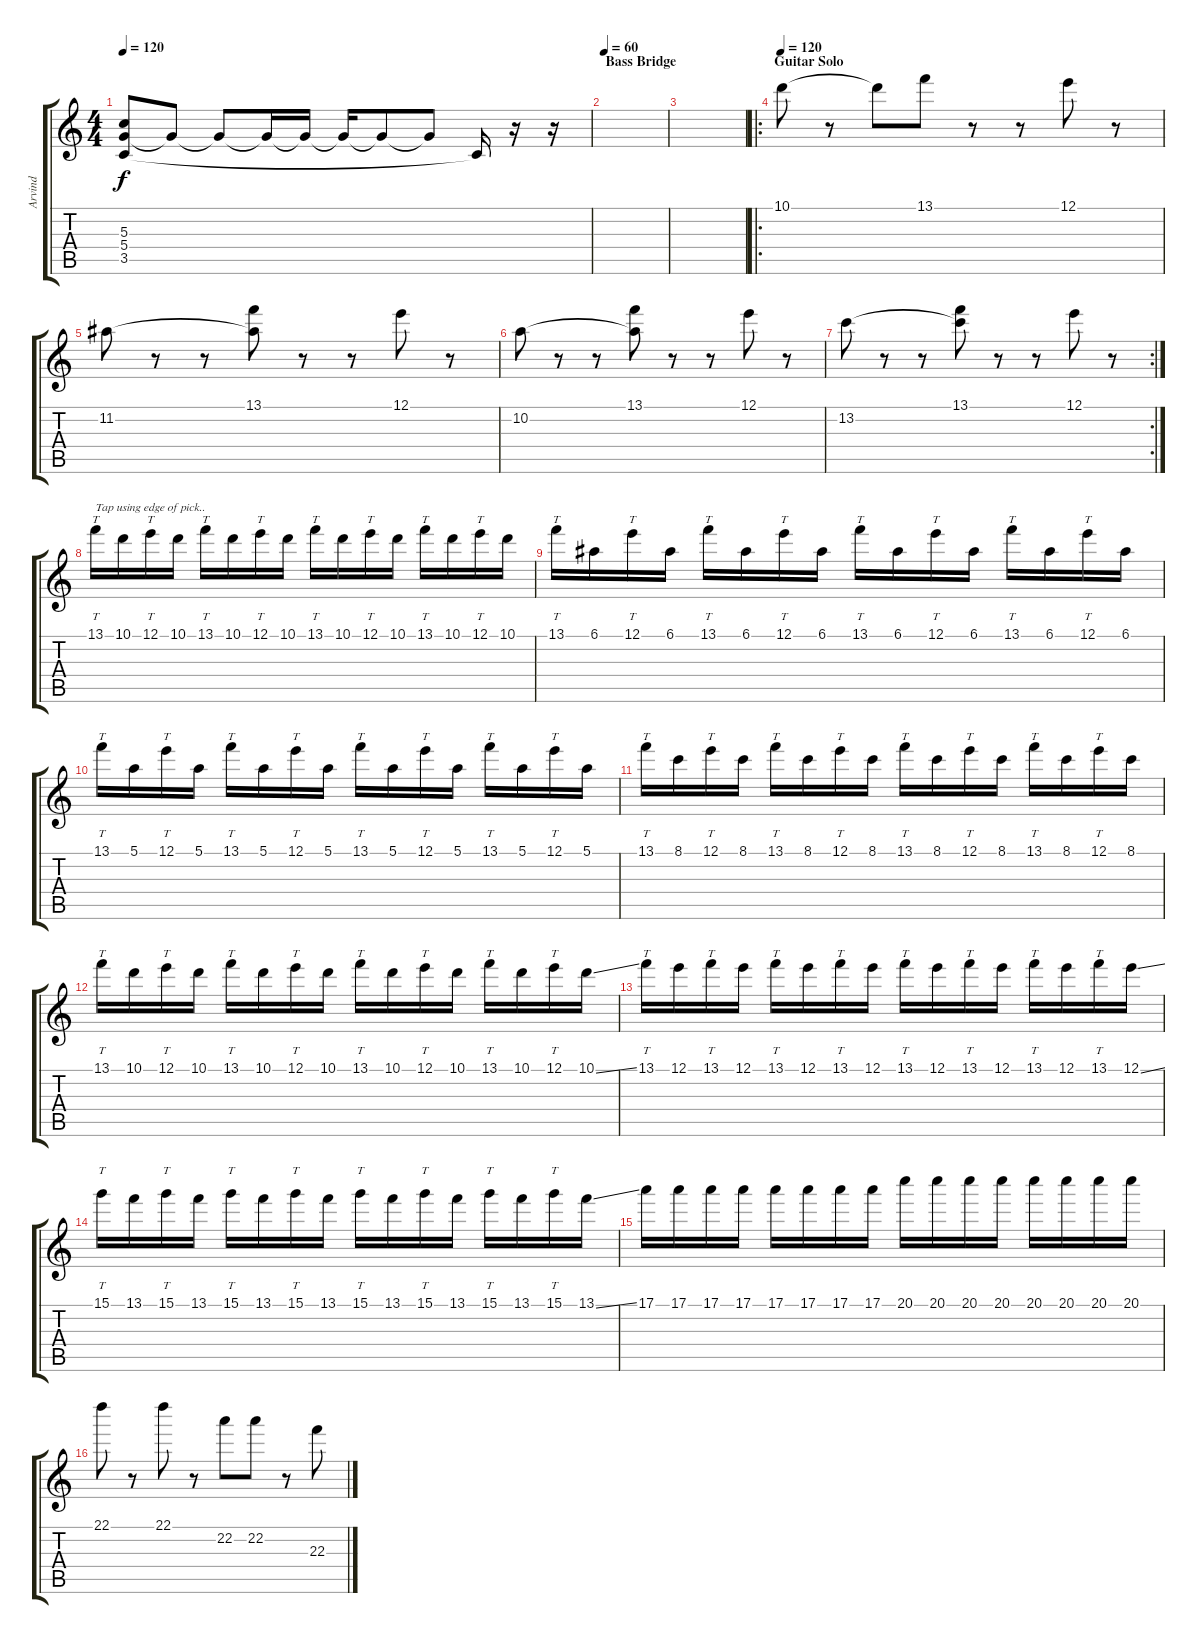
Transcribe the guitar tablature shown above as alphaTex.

\track ("Arvind" "Arvind") {instrument acousticguitarsteel}
\staff {score tabs}
\tuning (E4 B3 G3 D3 A2 E2) {hide}
\ts (4 4)
\tempo 120
\clef g2
\ks c
(5.3 5.4 3.5).8{dy f} 5.4{t}.8 5.4{t}.8 5.4{t}.16 5.4{t}.16 5.4{t}.16 5.4{t}.8 5.4{t}.8 3.5{t}.16 r.16 r.16 |
\section ("" "Bass Bridge")
\tempo 60
|
|
\ro
\section ("" "Guitar Solo")
\tempo 120
10.1.8 r.8 10.1{t}.8 13.1.8 r.8 r.8 12.1.8 r.8 |
11.2.8 r.8 r.8 (13.1 11.2{t}).8 r.8 r.8 12.1.8 r.8 |
10.2.8 r.8 r.8 (13.1 10.2{t}).8 r.8 r.8 12.1.8 r.8 |
\rc 2
13.2.8 r.8 r.8 (13.1 13.2{t}).8 r.8 r.8 12.1.8 r.8 |
13.1.16{tt txt "Tap using edge of pick.."} 10.1.16 12.1.16{tt} 10.1.16 13.1.16{tt} 10.1.16 12.1.16{tt} 10.1.16 13.1.16{tt} 10.1.16 12.1.16{tt} 10.1.16 13.1.16{tt} 10.1.16 12.1.16{tt} 10.1.16 |
13.1.16{tt} 6.1.16 12.1.16{tt} 6.1.16 13.1.16{tt} 6.1.16 12.1.16{tt} 6.1.16 13.1.16{tt} 6.1.16 12.1.16{tt} 6.1.16 13.1.16{tt} 6.1.16 12.1.16{tt} 6.1.16 |
13.1.16{tt} 5.1.16 12.1.16{tt} 5.1.16 13.1.16{tt} 5.1.16 12.1.16{tt} 5.1.16 13.1.16{tt} 5.1.16 12.1.16{tt} 5.1.16 13.1.16{tt} 5.1.16 12.1.16{tt} 5.1.16 |
13.1.16{tt} 8.1.16 12.1.16{tt} 8.1.16 13.1.16{tt} 8.1.16 12.1.16{tt} 8.1.16 13.1.16{tt} 8.1.16 12.1.16{tt} 8.1.16 13.1.16{tt} 8.1.16 12.1.16{tt} 8.1.16 |
13.1.16{tt} 10.1.16 12.1.16{tt} 10.1.16 13.1.16{tt} 10.1.16 12.1.16{tt} 10.1.16 13.1.16{tt} 10.1.16 12.1.16{tt} 10.1.16 13.1.16{tt} 10.1.16 12.1.16{tt} 10.1{ss}.16 |
13.1.16{tt} 12.1.16 13.1.16{tt} 12.1.16 13.1.16{tt} 12.1.16 13.1.16{tt} 12.1.16 13.1.16{tt} 12.1.16 13.1.16{tt} 12.1.16 13.1.16{tt} 12.1.16 13.1.16{tt} 12.1{ss}.16 |
15.1.16{tt} 13.1.16 15.1.16{tt} 13.1.16 15.1.16{tt} 13.1.16 15.1.16{tt} 13.1.16 15.1.16{tt} 13.1.16 15.1.16{tt} 13.1.16 15.1.16{tt} 13.1.16 15.1.16{tt} 13.1{ss}.16 |
17.1.16 17.1.16 17.1.16 17.1.16 17.1.16 17.1.16 17.1.16 17.1.16 20.1.16 20.1.16 20.1.16 20.1.16 20.1.16 20.1.16 20.1.16 20.1.16 |
22.1.8 r.8 22.1.8 r.8 22.2.8 22.2.8 r.8 22.3.8
